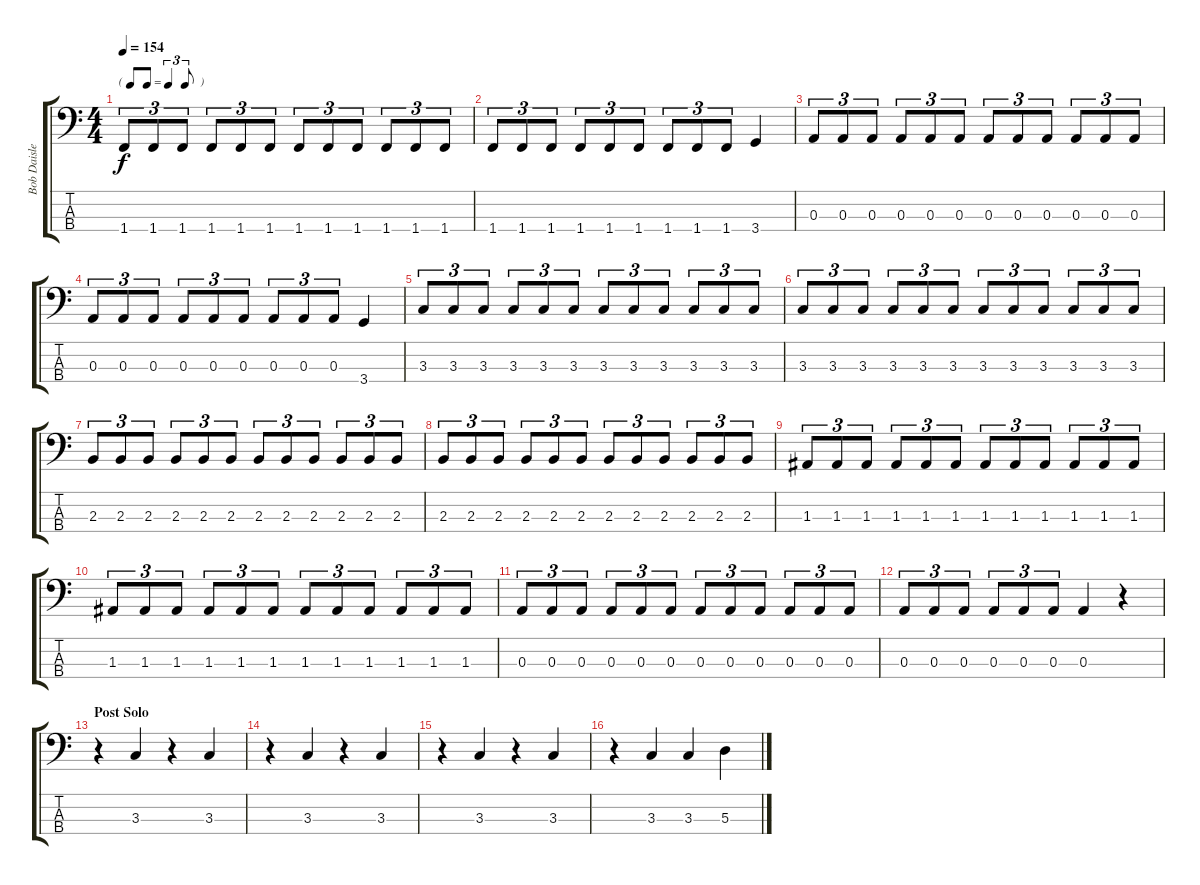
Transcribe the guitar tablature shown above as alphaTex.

\track ("Bob Daisley (Bass)" "Bob Daisle") {instrument electricbassfinger}
\staff {score tabs}
\tuning (G2 D2 A1 E1) {hide}
\ts (4 4)
\tf triplet8th
\tempo 154
\clef f4
\ks c
1.4.8{tu (3 2) dy f} 1.4.8{tu (3 2)} 1.4.8{tu (3 2)} 1.4.8{tu (3 2)} 1.4.8{tu (3 2)} 1.4.8{tu (3 2)} 1.4.8{tu (3 2)} 1.4.8{tu (3 2)} 1.4.8{tu (3 2)} 1.4.8{tu (3 2)} 1.4.8{tu (3 2)} 1.4.8{tu (3 2)} |
1.4.8{tu (3 2)} 1.4.8{tu (3 2)} 1.4.8{tu (3 2)} 1.4.8{tu (3 2)} 1.4.8{tu (3 2)} 1.4.8{tu (3 2)} 1.4.8{tu (3 2)} 1.4.8{tu (3 2)} 1.4.8{tu (3 2)} 3.4.4 |
0.3.8{tu (3 2)} 0.3.8{tu (3 2)} 0.3.8{tu (3 2)} 0.3.8{tu (3 2)} 0.3.8{tu (3 2)} 0.3.8{tu (3 2)} 0.3.8{tu (3 2)} 0.3.8{tu (3 2)} 0.3.8{tu (3 2)} 0.3.8{tu (3 2)} 0.3.8{tu (3 2)} 0.3.8{tu (3 2)} |
0.3.8{tu (3 2)} 0.3.8{tu (3 2)} 0.3.8{tu (3 2)} 0.3.8{tu (3 2)} 0.3.8{tu (3 2)} 0.3.8{tu (3 2)} 0.3.8{tu (3 2)} 0.3.8{tu (3 2)} 0.3.8{tu (3 2)} 3.4.4 |
3.3.8{tu (3 2)} 3.3.8{tu (3 2)} 3.3.8{tu (3 2)} 3.3.8{tu (3 2)} 3.3.8{tu (3 2)} 3.3.8{tu (3 2)} 3.3.8{tu (3 2)} 3.3.8{tu (3 2)} 3.3.8{tu (3 2)} 3.3.8{tu (3 2)} 3.3.8{tu (3 2)} 3.3.8{tu (3 2)} |
3.3.8{tu (3 2)} 3.3.8{tu (3 2)} 3.3.8{tu (3 2)} 3.3.8{tu (3 2)} 3.3.8{tu (3 2)} 3.3.8{tu (3 2)} 3.3.8{tu (3 2)} 3.3.8{tu (3 2)} 3.3.8{tu (3 2)} 3.3.8{tu (3 2)} 3.3.8{tu (3 2)} 3.3.8{tu (3 2)} |
2.3.8{tu (3 2)} 2.3.8{tu (3 2)} 2.3.8{tu (3 2)} 2.3.8{tu (3 2)} 2.3.8{tu (3 2)} 2.3.8{tu (3 2)} 2.3.8{tu (3 2)} 2.3.8{tu (3 2)} 2.3.8{tu (3 2)} 2.3.8{tu (3 2)} 2.3.8{tu (3 2)} 2.3.8{tu (3 2)} |
2.3.8{tu (3 2)} 2.3.8{tu (3 2)} 2.3.8{tu (3 2)} 2.3.8{tu (3 2)} 2.3.8{tu (3 2)} 2.3.8{tu (3 2)} 2.3.8{tu (3 2)} 2.3.8{tu (3 2)} 2.3.8{tu (3 2)} 2.3.8{tu (3 2)} 2.3.8{tu (3 2)} 2.3.8{tu (3 2)} |
1.3.8{tu (3 2)} 1.3.8{tu (3 2)} 1.3.8{tu (3 2)} 1.3.8{tu (3 2)} 1.3.8{tu (3 2)} 1.3.8{tu (3 2)} 1.3.8{tu (3 2)} 1.3.8{tu (3 2)} 1.3.8{tu (3 2)} 1.3.8{tu (3 2)} 1.3.8{tu (3 2)} 1.3.8{tu (3 2)} |
1.3.8{tu (3 2)} 1.3.8{tu (3 2)} 1.3.8{tu (3 2)} 1.3.8{tu (3 2)} 1.3.8{tu (3 2)} 1.3.8{tu (3 2)} 1.3.8{tu (3 2)} 1.3.8{tu (3 2)} 1.3.8{tu (3 2)} 1.3.8{tu (3 2)} 1.3.8{tu (3 2)} 1.3.8{tu (3 2)} |
0.3.8{tu (3 2)} 0.3.8{tu (3 2)} 0.3.8{tu (3 2)} 0.3.8{tu (3 2)} 0.3.8{tu (3 2)} 0.3.8{tu (3 2)} 0.3.8{tu (3 2)} 0.3.8{tu (3 2)} 0.3.8{tu (3 2)} 0.3.8{tu (3 2)} 0.3.8{tu (3 2)} 0.3.8{tu (3 2)} |
0.3.8{tu (3 2)} 0.3.8{tu (3 2)} 0.3.8{tu (3 2)} 0.3.8{tu (3 2)} 0.3.8{tu (3 2)} 0.3.8{tu (3 2)} 0.3.4 r.4 |
\section ("" "Post Solo")
r.4 3.3.4 r.4 3.3.4 |
r.4 3.3.4 r.4 3.3.4 |
r.4 3.3.4 r.4 3.3.4 |
r.4 3.3.4 3.3.4 5.3.4
